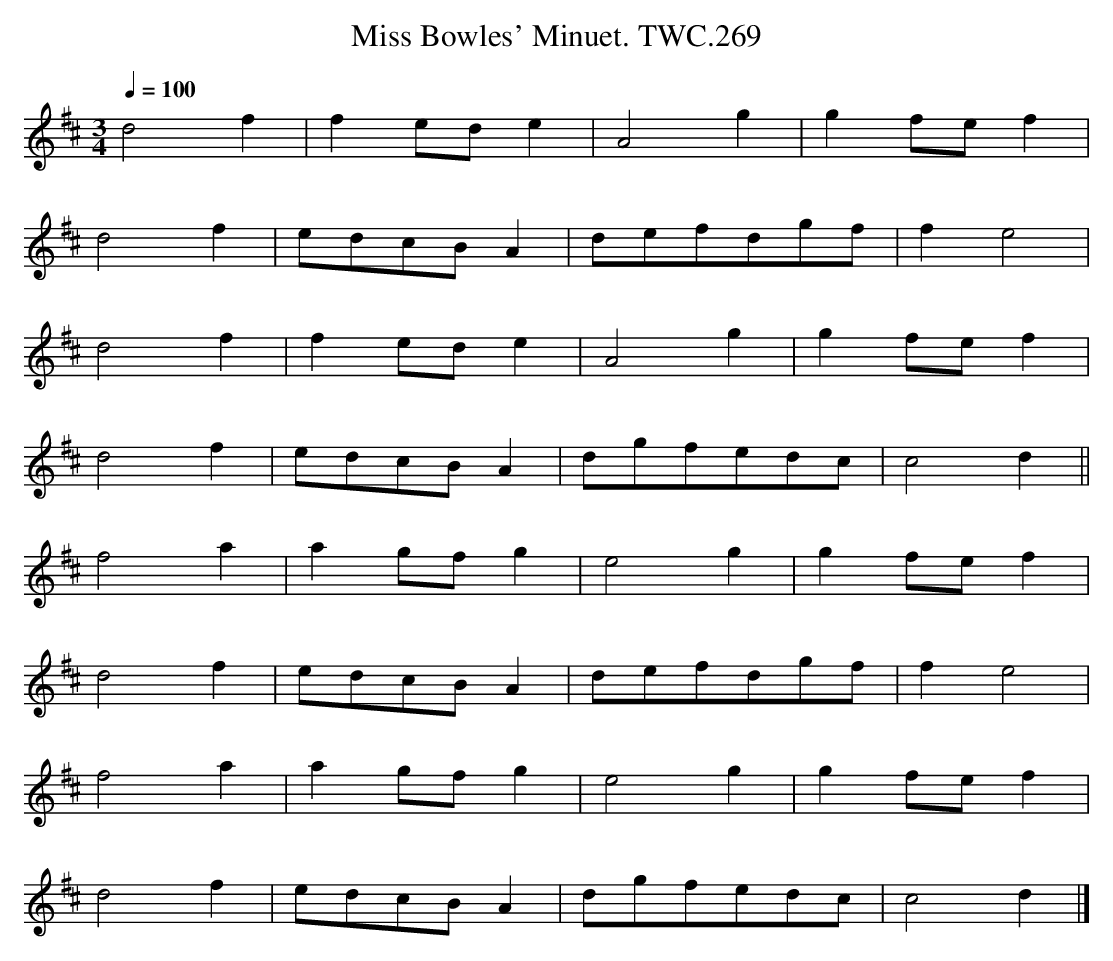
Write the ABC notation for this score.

X:1
T:Miss Bowles' Minuet. TWC.269
M:3/4
L:1/8
Q:1/4=100
K:D
d4f2|f2ede2|A4g2|g2fef2|
d4f2|edcBA2|defdgf|f2e4|
d4f2|f2ede2|A4g2|g2fef2|
d4f2|edcBA2|dgfedc|c4d2||
f4a2|a2gfg2|e4g2|g2fef2|
d4f2|edcBA2|defdgf|f2e4|
f4a2|a2gfg2|e4g2|g2fef2|
d4f2|edcBA2|dgfedc|c4d2|]
